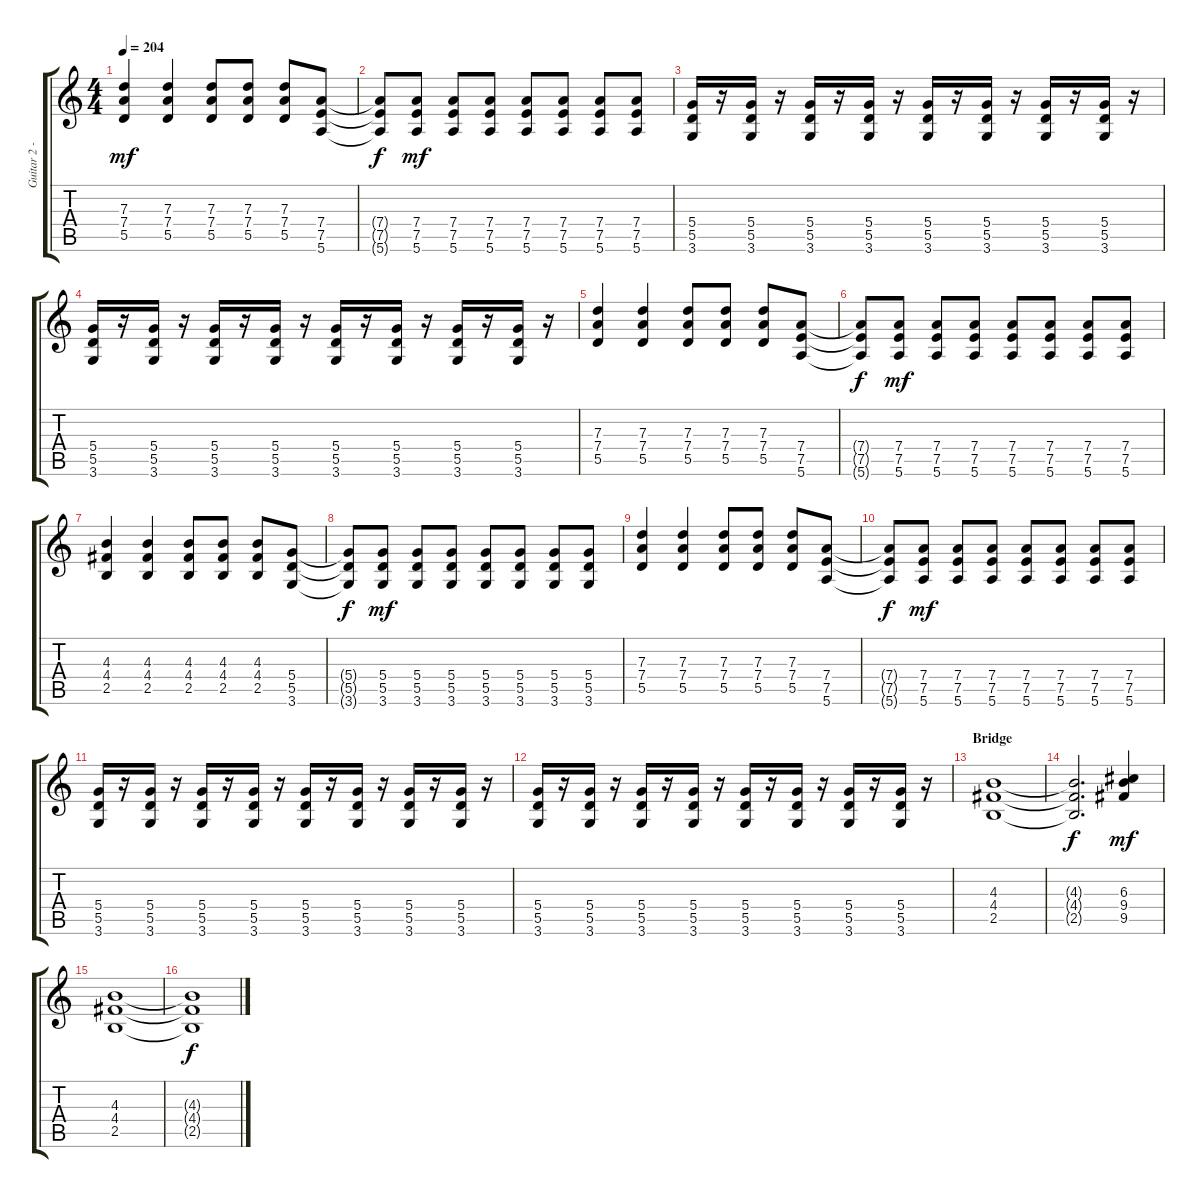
\track ("Guitar 2 - Erik" "Guitar 2 -") {instrument distortionguitar}
\staff {score tabs}
\tuning (E4 B3 G3 D3 A2 E2) {hide}
\ts (4 4)
\tempo 204
\clef g2
\ks c
(7.3 7.4 5.5).4{dy mf} (7.3 7.4 5.5).4 (7.3 7.4 5.5).8 (7.3 7.4 5.5).8 (7.3 7.4 5.5).8 (7.4 7.5 5.6).8 |
(7.4{t} 7.5{t} 5.6{t}).8{dy f} (7.4 7.5 5.6).8{dy mf} (7.4 7.5 5.6).8 (7.4 7.5 5.6).8 (7.4 7.5 5.6).8 (7.4 7.5 5.6).8 (7.4 7.5 5.6).8 (7.4 7.5 5.6).8 |
(5.4 5.5 3.6).16 r.16 (5.4 5.5 3.6).16 r.16 (5.4 5.5 3.6).16 r.16 (5.4 5.5 3.6).16 r.16 (5.4 5.5 3.6).16 r.16 (5.4 5.5 3.6).16 r.16 (5.4 5.5 3.6).16 r.16 (5.4 5.5 3.6).16 r.16 |
(5.4 5.5 3.6).16 r.16 (5.4 5.5 3.6).16 r.16 (5.4 5.5 3.6).16 r.16 (5.4 5.5 3.6).16 r.16 (5.4 5.5 3.6).16 r.16 (5.4 5.5 3.6).16 r.16 (5.4 5.5 3.6).16 r.16 (5.4 5.5 3.6).16 r.16 |
(7.3 7.4 5.5).4 (7.3 7.4 5.5).4 (7.3 7.4 5.5).8 (7.3 7.4 5.5).8 (7.3 7.4 5.5).8 (7.4 7.5 5.6).8 |
(7.4{t} 7.5{t} 5.6{t}).8{dy f} (7.4 7.5 5.6).8{dy mf} (7.4 7.5 5.6).8 (7.4 7.5 5.6).8 (7.4 7.5 5.6).8 (7.4 7.5 5.6).8 (7.4 7.5 5.6).8 (7.4 7.5 5.6).8 |
(4.3 4.4 2.5).4 (4.3 4.4 2.5).4 (4.3 4.4 2.5).8 (4.3 4.4 2.5).8 (4.3 4.4 2.5).8 (5.4 5.5 3.6).8 |
(5.4{t} 5.5{t} 3.6{t}).8{dy f} (5.4 5.5 3.6).8{dy mf} (5.4 5.5 3.6).8 (5.4 5.5 3.6).8 (5.4 5.5 3.6).8 (5.4 5.5 3.6).8 (5.4 5.5 3.6).8 (5.4 5.5 3.6).8 |
(7.3 7.4 5.5).4 (7.3 7.4 5.5).4 (7.3 7.4 5.5).8 (7.3 7.4 5.5).8 (7.3 7.4 5.5).8 (7.4 7.5 5.6).8 |
(7.4{t} 7.5{t} 5.6{t}).8{dy f} (7.4 7.5 5.6).8{dy mf} (7.4 7.5 5.6).8 (7.4 7.5 5.6).8 (7.4 7.5 5.6).8 (7.4 7.5 5.6).8 (7.4 7.5 5.6).8 (7.4 7.5 5.6).8 |
(5.4 5.5 3.6).16 r.16 (5.4 5.5 3.6).16 r.16 (5.4 5.5 3.6).16 r.16 (5.4 5.5 3.6).16 r.16 (5.4 5.5 3.6).16 r.16 (5.4 5.5 3.6).16 r.16 (5.4 5.5 3.6).16 r.16 (5.4 5.5 3.6).16 r.16 |
(5.4 5.5 3.6).16 r.16 (5.4 5.5 3.6).16 r.16 (5.4 5.5 3.6).16 r.16 (5.4 5.5 3.6).16 r.16 (5.4 5.5 3.6).16 r.16 (5.4 5.5 3.6).16 r.16 (5.4 5.5 3.6).16 r.16 (5.4 5.5 3.6).16 r.16 |
\section ("" "Bridge")
(4.3 4.4 2.5).1 |
(4.3{t} 4.4{t} 2.5{t}).2{d dy f} (6.3 9.4 9.5).4{dy mf} |
(4.3 4.4 2.5).1 |
(4.3{t} 4.4{t} 2.5{t}).1{dy f}
